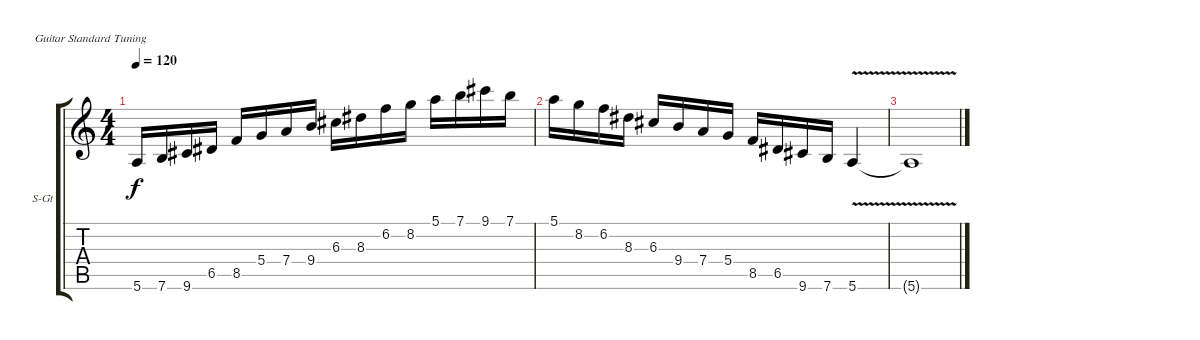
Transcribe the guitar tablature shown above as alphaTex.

\defaultSystemsLayout 4
\bracketExtendMode groupsimilarinstruments
\firstSystemTrackNameOrientation horizontal
\otherSystemsTrackNameOrientation horizontal
\track ("Steel Guitar" "S-Gt") {instrument acousticguitarsteel}
\staff {score tabs}
\tuning (E4 B3 G3 D3 A2 E2)
\ts (4 4)
\tempo 120
\clef g2
\ks c
5.6.16{dy f instrument acousticguitarsteel} 7.6.16 9.6.16 6.5.16 8.5.16 5.4.16 7.4.16 9.4.16 6.3.16 8.3.16 6.2.16 8.2.16 5.1.16 7.1.16 9.1.16 7.1.16 |
5.1.16 8.2.16 6.2.16 8.3.16 6.3.16 9.4.16 7.4.16 5.4.16 8.5.16 6.5.16 9.6.16 7.6.16 5.6{v}.4 |
5.6{v t}.1
